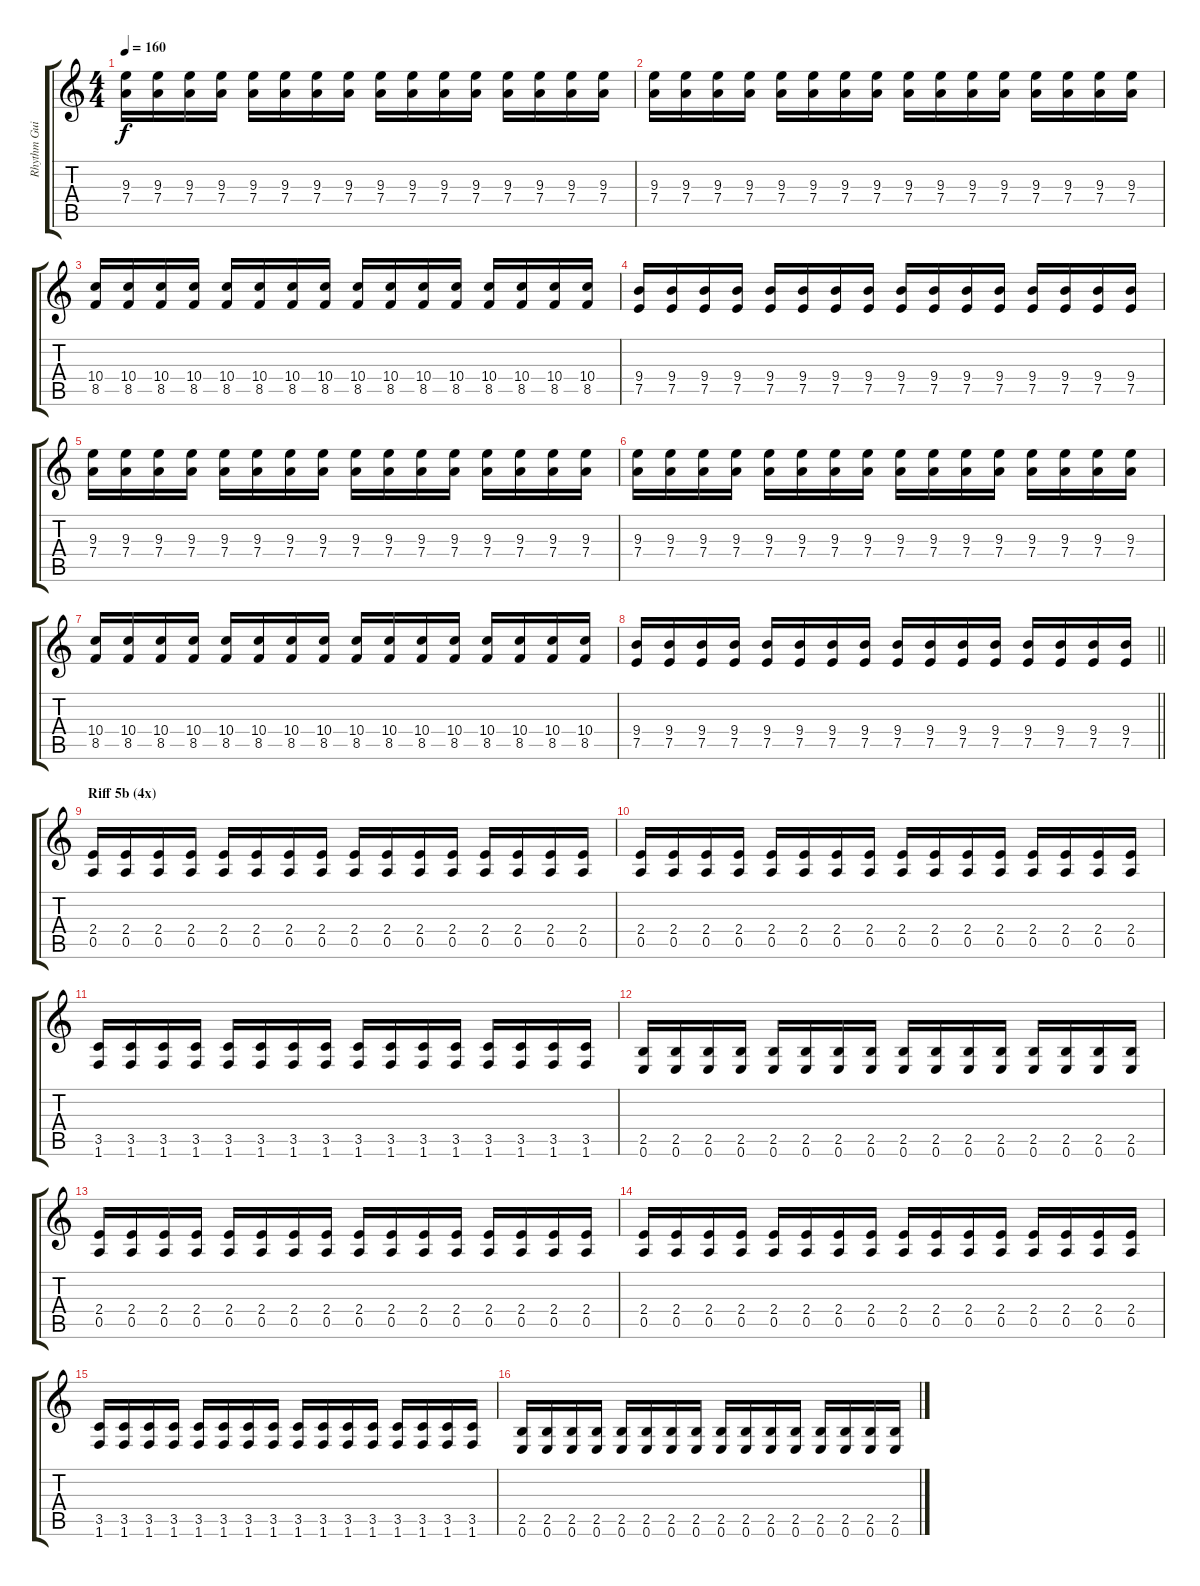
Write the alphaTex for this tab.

\track ("Rhythm Guitar" "Rhythm Gui") {instrument distortionguitar}
\staff {score tabs}
\tuning (E4 B3 G3 D3 A2 E2) {hide}
\ts (4 4)
\tempo 160
\clef g2
\ks c
(9.3 7.4).16{dy f} (9.3 7.4).16 (9.3 7.4).16 (9.3 7.4).16 (9.3 7.4).16 (9.3 7.4).16 (9.3 7.4).16 (9.3 7.4).16 (9.3 7.4).16 (9.3 7.4).16 (9.3 7.4).16 (9.3 7.4).16 (9.3 7.4).16 (9.3 7.4).16 (9.3 7.4).16 (9.3 7.4).16 |
(9.3 7.4).16 (9.3 7.4).16 (9.3 7.4).16 (9.3 7.4).16 (9.3 7.4).16 (9.3 7.4).16 (9.3 7.4).16 (9.3 7.4).16 (9.3 7.4).16 (9.3 7.4).16 (9.3 7.4).16 (9.3 7.4).16 (9.3 7.4).16 (9.3 7.4).16 (9.3 7.4).16 (9.3 7.4).16 |
(10.4 8.5).16 (10.4 8.5).16 (10.4 8.5).16 (10.4 8.5).16 (10.4 8.5).16 (10.4 8.5).16 (10.4 8.5).16 (10.4 8.5).16 (10.4 8.5).16 (10.4 8.5).16 (10.4 8.5).16 (10.4 8.5).16 (10.4 8.5).16 (10.4 8.5).16 (10.4 8.5).16 (10.4 8.5).16 |
(9.4 7.5).16 (9.4 7.5).16 (9.4 7.5).16 (9.4 7.5).16 (9.4 7.5).16 (9.4 7.5).16 (9.4 7.5).16 (9.4 7.5).16 (9.4 7.5).16 (9.4 7.5).16 (9.4 7.5).16 (9.4 7.5).16 (9.4 7.5).16 (9.4 7.5).16 (9.4 7.5).16 (9.4 7.5).16 |
(9.3 7.4).16 (9.3 7.4).16 (9.3 7.4).16 (9.3 7.4).16 (9.3 7.4).16 (9.3 7.4).16 (9.3 7.4).16 (9.3 7.4).16 (9.3 7.4).16 (9.3 7.4).16 (9.3 7.4).16 (9.3 7.4).16 (9.3 7.4).16 (9.3 7.4).16 (9.3 7.4).16 (9.3 7.4).16 |
(9.3 7.4).16 (9.3 7.4).16 (9.3 7.4).16 (9.3 7.4).16 (9.3 7.4).16 (9.3 7.4).16 (9.3 7.4).16 (9.3 7.4).16 (9.3 7.4).16 (9.3 7.4).16 (9.3 7.4).16 (9.3 7.4).16 (9.3 7.4).16 (9.3 7.4).16 (9.3 7.4).16 (9.3 7.4).16 |
(10.4 8.5).16 (10.4 8.5).16 (10.4 8.5).16 (10.4 8.5).16 (10.4 8.5).16 (10.4 8.5).16 (10.4 8.5).16 (10.4 8.5).16 (10.4 8.5).16 (10.4 8.5).16 (10.4 8.5).16 (10.4 8.5).16 (10.4 8.5).16 (10.4 8.5).16 (10.4 8.5).16 (10.4 8.5).16 |
\barLineRight lightlight
(9.4 7.5).16 (9.4 7.5).16 (9.4 7.5).16 (9.4 7.5).16 (9.4 7.5).16 (9.4 7.5).16 (9.4 7.5).16 (9.4 7.5).16 (9.4 7.5).16 (9.4 7.5).16 (9.4 7.5).16 (9.4 7.5).16 (9.4 7.5).16 (9.4 7.5).16 (9.4 7.5).16 (9.4 7.5).16 |
\section ("" "Riff 5b (4x)")
(2.4 0.5).16 (2.4 0.5).16 (2.4 0.5).16 (2.4 0.5).16 (2.4 0.5).16 (2.4 0.5).16 (2.4 0.5).16 (2.4 0.5).16 (2.4 0.5).16 (2.4 0.5).16 (2.4 0.5).16 (2.4 0.5).16 (2.4 0.5).16 (2.4 0.5).16 (2.4 0.5).16 (2.4 0.5).16 |
(2.4 0.5).16 (2.4 0.5).16 (2.4 0.5).16 (2.4 0.5).16 (2.4 0.5).16 (2.4 0.5).16 (2.4 0.5).16 (2.4 0.5).16 (2.4 0.5).16 (2.4 0.5).16 (2.4 0.5).16 (2.4 0.5).16 (2.4 0.5).16 (2.4 0.5).16 (2.4 0.5).16 (2.4 0.5).16 |
(3.5 1.6).16 (3.5 1.6).16 (3.5 1.6).16 (3.5 1.6).16 (3.5 1.6).16 (3.5 1.6).16 (3.5 1.6).16 (3.5 1.6).16 (3.5 1.6).16 (3.5 1.6).16 (3.5 1.6).16 (3.5 1.6).16 (3.5 1.6).16 (3.5 1.6).16 (3.5 1.6).16 (3.5 1.6).16 |
(2.5 0.6).16 (2.5 0.6).16 (2.5 0.6).16 (2.5 0.6).16 (2.5 0.6).16 (2.5 0.6).16 (2.5 0.6).16 (2.5 0.6).16 (2.5 0.6).16 (2.5 0.6).16 (2.5 0.6).16 (2.5 0.6).16 (2.5 0.6).16 (2.5 0.6).16 (2.5 0.6).16 (2.5 0.6).16 |
(2.4 0.5).16 (2.4 0.5).16 (2.4 0.5).16 (2.4 0.5).16 (2.4 0.5).16 (2.4 0.5).16 (2.4 0.5).16 (2.4 0.5).16 (2.4 0.5).16 (2.4 0.5).16 (2.4 0.5).16 (2.4 0.5).16 (2.4 0.5).16 (2.4 0.5).16 (2.4 0.5).16 (2.4 0.5).16 |
(2.4 0.5).16 (2.4 0.5).16 (2.4 0.5).16 (2.4 0.5).16 (2.4 0.5).16 (2.4 0.5).16 (2.4 0.5).16 (2.4 0.5).16 (2.4 0.5).16 (2.4 0.5).16 (2.4 0.5).16 (2.4 0.5).16 (2.4 0.5).16 (2.4 0.5).16 (2.4 0.5).16 (2.4 0.5).16 |
(3.5 1.6).16 (3.5 1.6).16 (3.5 1.6).16 (3.5 1.6).16 (3.5 1.6).16 (3.5 1.6).16 (3.5 1.6).16 (3.5 1.6).16 (3.5 1.6).16 (3.5 1.6).16 (3.5 1.6).16 (3.5 1.6).16 (3.5 1.6).16 (3.5 1.6).16 (3.5 1.6).16 (3.5 1.6).16 |
(2.5 0.6).16 (2.5 0.6).16 (2.5 0.6).16 (2.5 0.6).16 (2.5 0.6).16 (2.5 0.6).16 (2.5 0.6).16 (2.5 0.6).16 (2.5 0.6).16 (2.5 0.6).16 (2.5 0.6).16 (2.5 0.6).16 (2.5 0.6).16 (2.5 0.6).16 (2.5 0.6).16 (2.5 0.6).16
